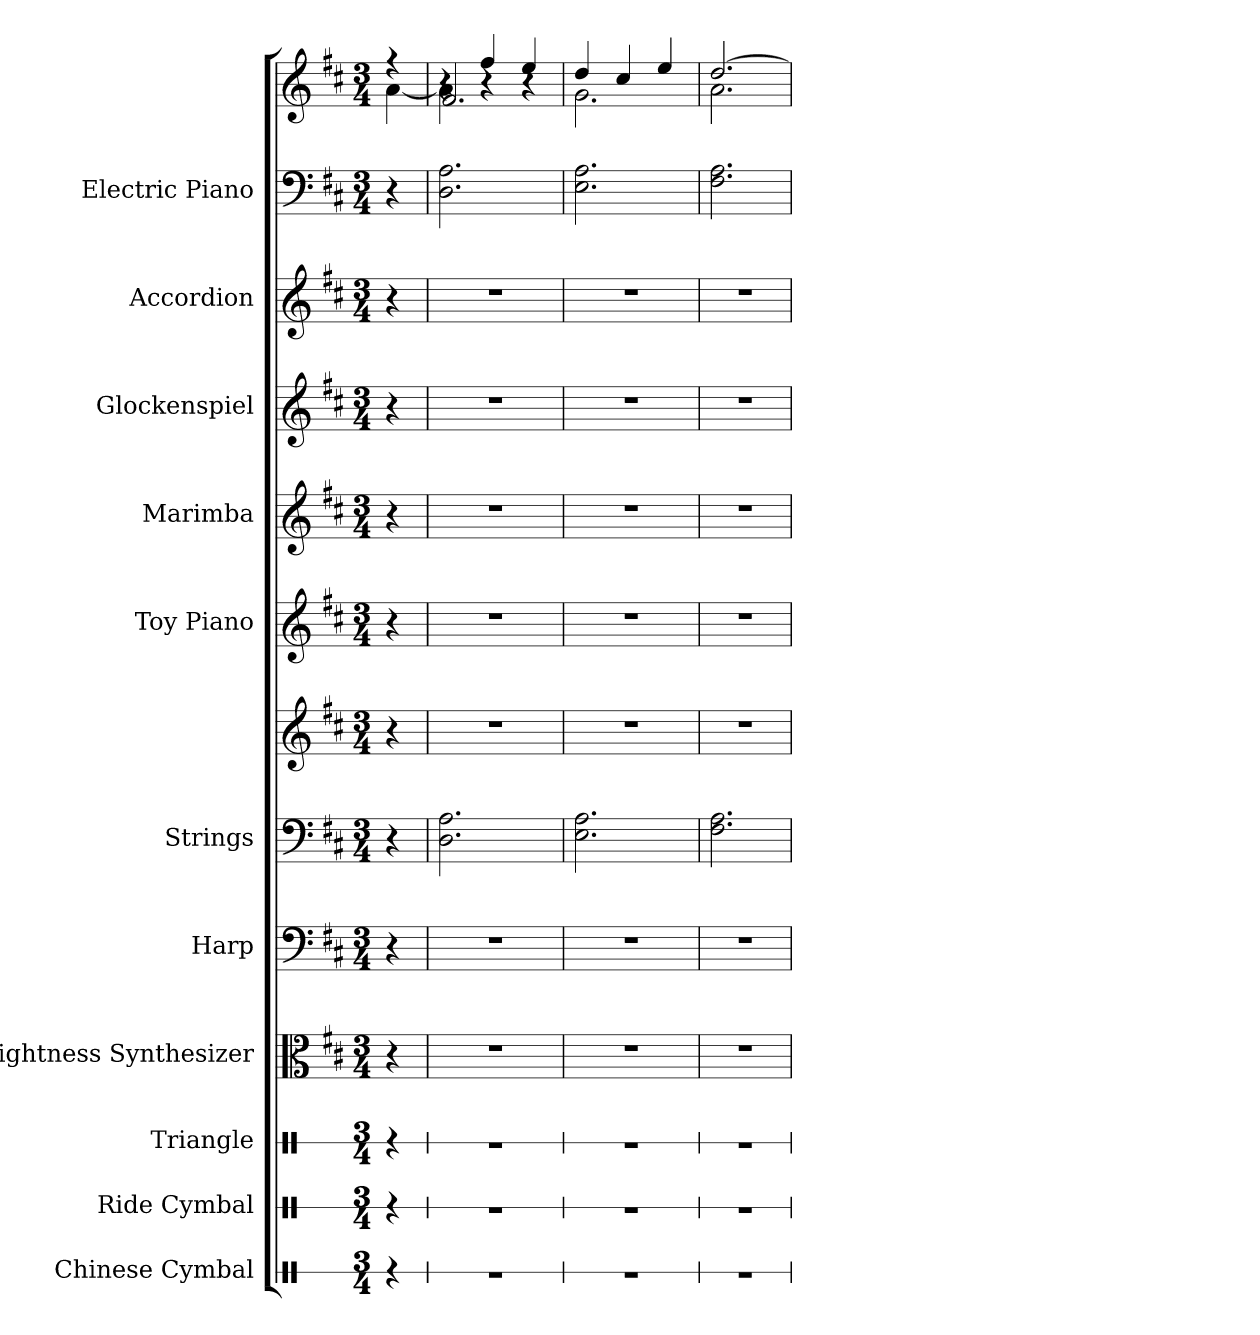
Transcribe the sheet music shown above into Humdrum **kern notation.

**kern	**kern	**kern	**kern	**kern	**kern	**kern	**kern	**kern	**kern	**kern	**kern	**kern
*part11	*part10	*part9	*part8	*part7	*part6	*part6	*part5	*part4	*part3	*part2	*part1	*part1
*staff13	*staff12	*staff11	*staff10	*staff9	*staff8	*staff7	*staff6	*staff5	*staff4	*staff3	*staff2	*staff1
*I"Chinese Cymbal	*I"Ride Cymbal	*I"Triangle	*I"Brightness Synthesizer	*I"Harp	*I"Strings	*	*I"Toy Piano	*I"Marimba	*I"Glockenspiel	*I"Accordion	*I"Electric Piano	*
*I'Ch. Cym.	*I'R. Cym.	*I'Trgl.	*I'Synth.	*I'Hrp.	*I'St.	*	*I'Toy Pno.	*I'Mrm.	*I'Glock.	*I'Acc.	*I'El. Pno.	*
*stria1	*stria1	*stria1	*	*	*	*	*	*	*	*	*	*
*clefX	*clefX	*clefX	*clefC3	*clefF4	*clefF4	*clefG2	*clefG2	*clefG2	*clefG2	*clefG2	*clefF4	*clefG2
*	*	*	*	*	*	*	*	*	*ITrd-14c-24	*	*	*
*k[]	*k[]	*k[]	*k[f#c#]	*k[f#c#]	*k[f#c#]	*k[f#c#]	*k[f#c#]	*k[f#c#]	*k[f#c#]	*k[f#c#]	*k[f#c#]	*k[f#c#]
*M3/4	*M3/4	*M3/4	*M3/4	*M3/4	*M3/4	*M3/4	*M3/4	*M3/4	*M3/4	*M3/4	*M3/4	*M3/4
*MM220	*MM220	*MM220	*MM220	*MM220	*MM220	*MM220	*MM220	*MM220	*MM220	*MM220	*MM220	*MM220
=	=	=	=	=	=	=	=	=	=	=	=	=
*	*	*	*	*	*	*	*	*	*	*	*	*^
4r	4r	4r	4r	4r	4r	4r	4r	4r	4r	4r	4r	4r	[4a\
=1	=1	=1	=1	=1	=1	=1	=1	=1	=1	=1	=1	=1	=1
*	*	*	*	*	*	*	*	*	*	*	*	*	*^
2.r	2.r	2.r	2.r	2.r	2.D\ 2.A\	2.r	2.r	2.r	2.r	2.r	2.D\ 2.A\	4r	4a\]	2.f#/
.	.	.	.	.	.	.	.	.	.	.	.	4ff#/	4r	.
.	.	.	.	.	.	.	.	.	.	.	.	4ee/	4r	.
*	*	*	*	*	*	*	*	*	*	*	*	*	*v	*v
=2	=2	=2	=2	=2	=2	=2	=2	=2	=2	=2	=2	=2	=2
2.r	2.r	2.r	2.r	2.r	2.E\ 2.A\	2.r	2.r	2.r	2.r	2.r	2.E\ 2.A\	4dd/	2.g\
.	.	.	.	.	.	.	.	.	.	.	.	4cc#/	.
.	.	.	.	.	.	.	.	.	.	.	.	4ee/	.
=3	=3	=3	=3	=3	=3	=3	=3	=3	=3	=3	=3	=3	=3
2.r	2.r	2.r	2.r	2.r	2.F#\ 2.A\	2.r	2.r	2.r	2.r	2.r	2.F#\ 2.A\	[2.dd/	2.a\
*	*	*	*	*	*	*	*	*	*	*	*	*v	*v
=	=	=	=	=	=	=	=	=	=	=	=	=
*-	*-	*-	*-	*-	*-	*-	*-	*-	*-	*-	*-	*-
